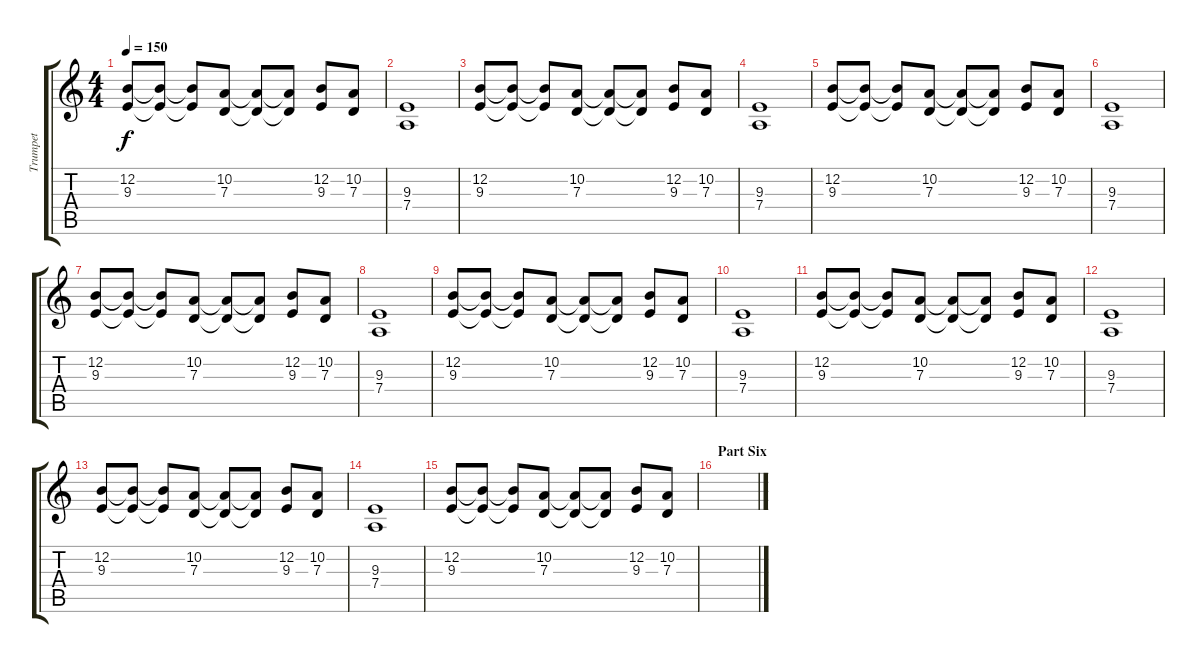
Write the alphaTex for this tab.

\track ("Trumpet" "Trumpet") {instrument trumpet}
\staff {score tabs}
\tuning (E4 B3 G3 D3 A2 E2) {hide}
\ts (4 4)
\tempo 150
\clef g2
\ks c
(12.2 9.3).8{dy f} (12.2{t} 9.3{t}).8 (12.2{t} 9.3{t}).8 (10.2 7.3).8 (10.2{t} 7.3{t}).8 (10.2{t} 7.3{t}).8 (12.2 9.3).8 (10.2 7.3).8 |
(9.3 7.4).1 |
(12.2 9.3).8 (12.2{t} 9.3{t}).8 (12.2{t} 9.3{t}).8 (10.2 7.3).8 (10.2{t} 7.3{t}).8 (10.2{t} 7.3{t}).8 (12.2 9.3).8 (10.2 7.3).8 |
(9.3 7.4).1 |
(12.2 9.3).8 (12.2{t} 9.3{t}).8 (12.2{t} 9.3{t}).8 (10.2 7.3).8 (10.2{t} 7.3{t}).8 (10.2{t} 7.3{t}).8 (12.2 9.3).8 (10.2 7.3).8 |
(9.3 7.4).1 |
(12.2 9.3).8 (12.2{t} 9.3{t}).8 (12.2{t} 9.3{t}).8 (10.2 7.3).8 (10.2{t} 7.3{t}).8 (10.2{t} 7.3{t}).8 (12.2 9.3).8 (10.2 7.3).8 |
(9.3 7.4).1 |
(12.2 9.3).8 (12.2{t} 9.3{t}).8 (12.2{t} 9.3{t}).8 (10.2 7.3).8 (10.2{t} 7.3{t}).8 (10.2{t} 7.3{t}).8 (12.2 9.3).8 (10.2 7.3).8 |
(9.3 7.4).1 |
(12.2 9.3).8 (12.2{t} 9.3{t}).8 (12.2{t} 9.3{t}).8 (10.2 7.3).8 (10.2{t} 7.3{t}).8 (10.2{t} 7.3{t}).8 (12.2 9.3).8 (10.2 7.3).8 |
(9.3 7.4).1 |
(12.2 9.3).8 (12.2{t} 9.3{t}).8 (12.2{t} 9.3{t}).8 (10.2 7.3).8 (10.2{t} 7.3{t}).8 (10.2{t} 7.3{t}).8 (12.2 9.3).8 (10.2 7.3).8 |
(9.3 7.4).1 |
(12.2 9.3).8 (12.2{t} 9.3{t}).8 (12.2{t} 9.3{t}).8 (10.2 7.3).8 (10.2{t} 7.3{t}).8 (10.2{t} 7.3{t}).8 (12.2 9.3).8 (10.2 7.3).8 |
\section ("" "Part Six")
